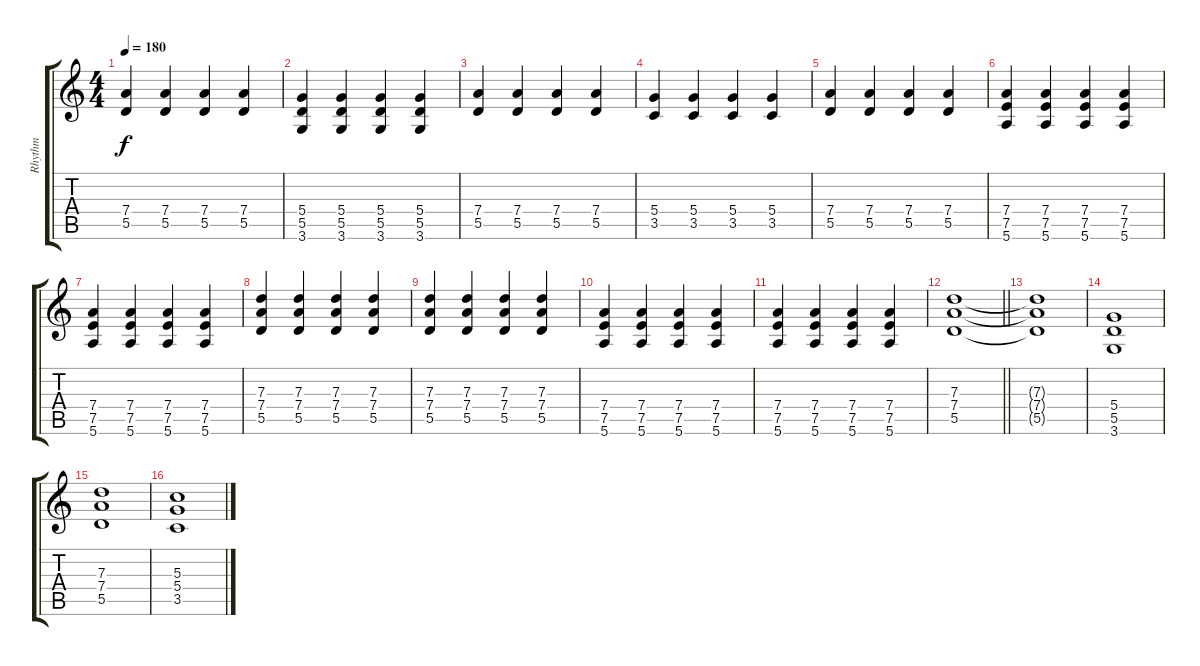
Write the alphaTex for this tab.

\track ("Rhythm" "Rhythm") {instrument distortionguitar}
\staff {score tabs}
\tuning (E4 B3 G3 D3 A2 E2) {hide}
\ts (4 4)
\tempo 180
\clef g2
\ks c
(7.4 5.5).4{dy f} (7.4 5.5).4 (7.4 5.5).4 (7.4 5.5).4 |
(5.4 5.5 3.6).4 (5.4 5.5 3.6).4 (5.4 5.5 3.6).4 (5.4 5.5 3.6).4 |
(7.4 5.5).4 (7.4 5.5).4 (7.4 5.5).4 (7.4 5.5).4 |
(5.4 3.5).4 (5.4 3.5).4 (5.4 3.5).4 (5.4 3.5).4 |
(7.4 5.5).4 (7.4 5.5).4 (7.4 5.5).4 (7.4 5.5).4 |
(7.4 7.5 5.6).4 (7.4 7.5 5.6).4 (7.4 7.5 5.6).4 (7.4 7.5 5.6).4 |
(7.4 7.5 5.6).4 (7.4 7.5 5.6).4 (7.4 7.5 5.6).4 (7.4 7.5 5.6).4 |
(7.3 7.4 5.5).4 (7.3 7.4 5.5).4 (7.3 7.4 5.5).4 (7.3 7.4 5.5).4 |
(7.3 7.4 5.5).4 (7.3 7.4 5.5).4 (7.3 7.4 5.5).4 (7.3 7.4 5.5).4 |
(7.4 7.5 5.6).4 (7.4 7.5 5.6).4 (7.4 7.5 5.6).4 (7.4 7.5 5.6).4 |
(7.4 7.5 5.6).4 (7.4 7.5 5.6).4 (7.4 7.5 5.6).4 (7.4 7.5 5.6).4 |
\barLineRight lightlight
(7.3 7.4 5.5).1 |
(7.3{t} 7.4{t} 5.5{t}).1 |
(5.4 5.5 3.6).1 |
(7.3 7.4 5.5).1 |
(5.3 5.4 3.5).1
